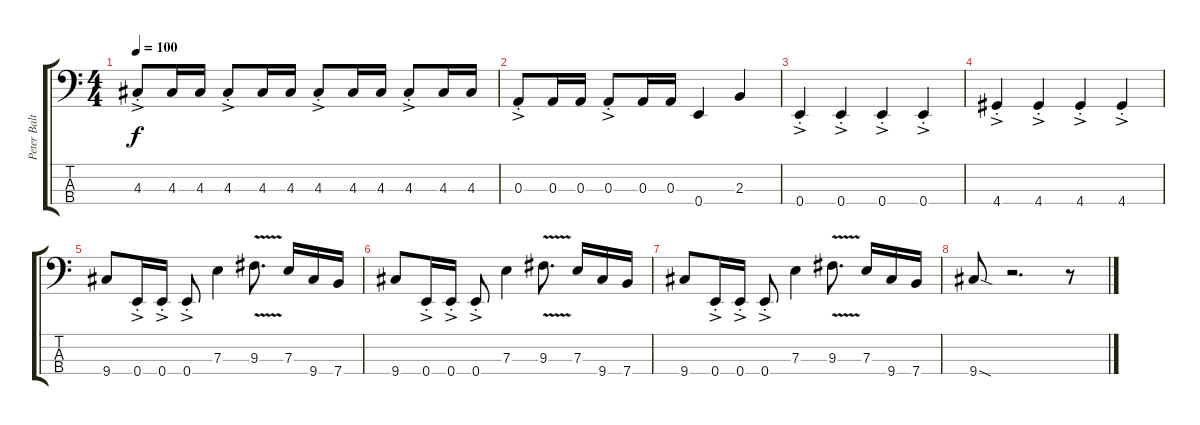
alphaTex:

\track ("Peter Baltes" "Peter Balt") {instrument electricbassfinger}
\staff {score tabs}
\tuning (G2 D2 A1 E1) {hide}
\ts (4 4)
\tempo 100
\clef f4
\ks c
4.3{ac st}.8{dy f} 4.3.16 4.3.16 4.3{ac st}.8 4.3.16 4.3.16 4.3{ac st}.8 4.3.16 4.3.16 4.3{ac st}.8 4.3.16 4.3.16 |
0.3{ac st}.8 0.3.16 0.3.16 0.3{ac st}.8 0.3.16 0.3.16 0.4.4 2.3.4 |
0.4{ac st}.4 0.4{ac st}.4 0.4{ac st}.4 0.4{ac st}.4 |
4.4{ac st}.4 4.4{ac st}.4 4.4{ac st}.4 4.4{ac st}.4 |
9.4.8 0.4{ac st}.16 0.4{ac st}.16 0.4{ac st}.8 7.3.4 9.3{v}.8{d} 7.3.16 9.4.16 7.4.16 |
9.4.8 0.4{ac st}.16 0.4{ac st}.16 0.4{ac st}.8 7.3.4 9.3{v}.8{d} 7.3.16 9.4.16 7.4.16 |
9.4.8 0.4{ac st}.16 0.4{ac st}.16 0.4{ac st}.8 7.3.4 9.3{v}.8{d} 7.3.16 9.4.16 7.4.16 |
9.4{sod}.8 r.2{d} r.8
